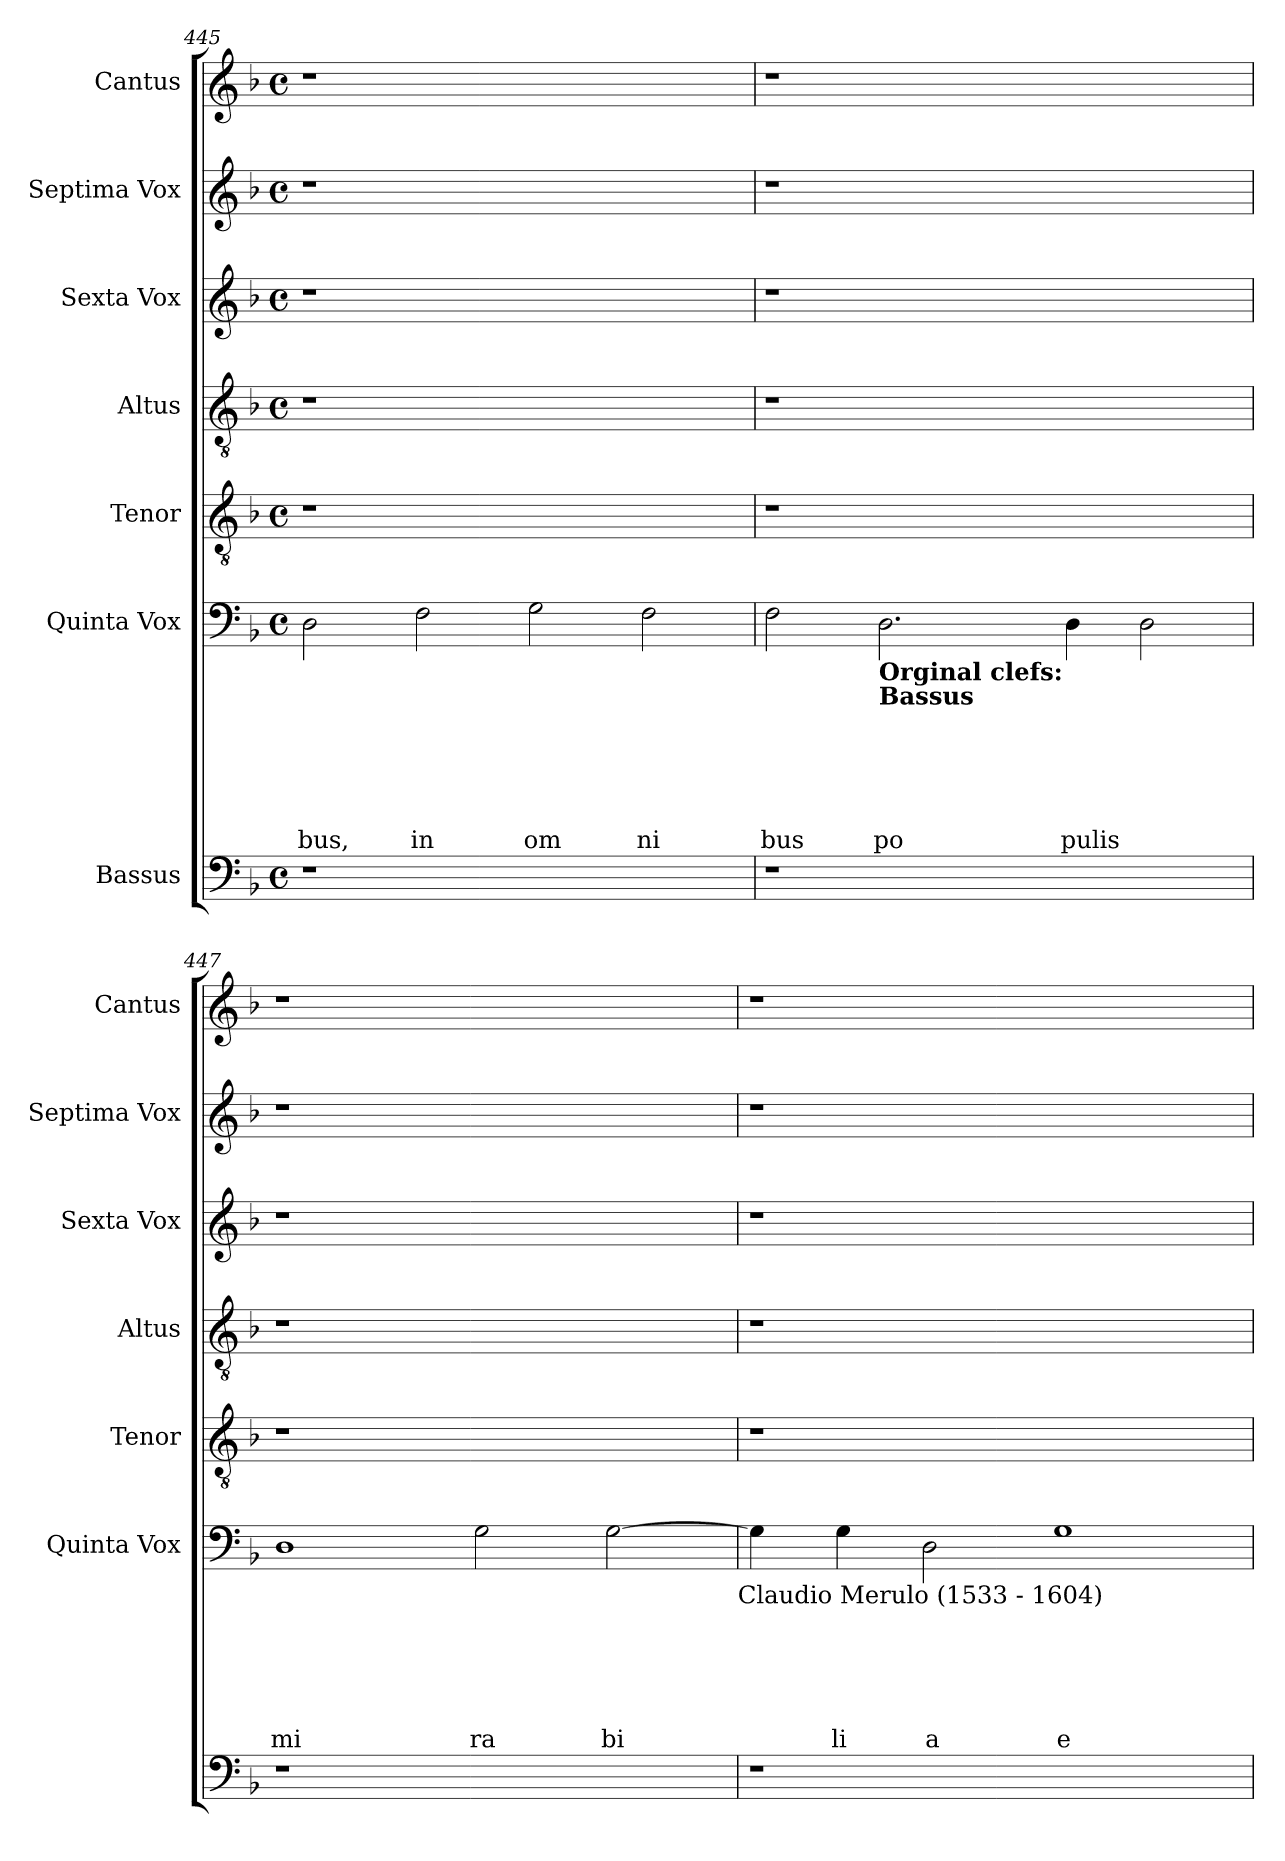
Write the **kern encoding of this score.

**kern	**kern	**text	**text	**text	**text	**text	**text	**kern	**kern	**kern	**kern	**kern
*part7	*part6	*part6	*part6	*part6	*part6	*part6	*part6	*part5	*part4	*part3	*part2	*part1
*staff7	*staff6	*staff6	*staff6	*staff6	*staff6	*staff6	*staff6	*staff5	*staff4	*staff3	*staff2	*staff1
*I"Bassus	*I"Quinta Vox	*	*	*	*	*	*	*I"Tenor	*I"Altus	*I"Sexta Vox	*I"Septima Vox	*I"Cantus
*	*I'Quinta Vox	*	*	*	*	*	*	*I'Tenor	*I'Altus	*I'Sexta Vox	*I'Septima Vox	*I'Cantus
*clefF4	*clefF4	*	*	*	*	*	*	*clefGv2	*clefGv2	*clefG2	*clefG2	*clefG2
*k[b-]	*k[b-]	*	*	*	*	*	*	*k[b-]	*k[b-]	*k[b-]	*k[b-]	*k[b-]
*F:	*F:	*	*	*	*	*	*	*F:	*F:	*F:	*F:	*F:
*M4/4	*M4/4	*	*	*	*	*	*	*M4/4	*M4/4	*M4/4	*M4/4	*M4/4
*met(c)	*met(c)	*	*	*	*	*	*	*met(c)	*met(c)	*met(c)	*met(c)	*met(c)
=445	=445	=445	=445	=445	=445	=445	=445	=445	=445	=445	=445	=445
!	!	!	!	!	!	!	!LO:LY:b	!	!	!	!	!
1r	2D\	.	.	.	.	.	bus,	1r	1r	1r	1r	1r
!	!	!	!	!	!	!	!LO:LY:b	!	!	!	!	!
.	2F\	.	.	.	.	.	in	.	.	.	.	.
!	!	!	!	!	!	!	!LO:LY:b	!	!	!	!	!
1ryy	2G\	.	.	.	.	.	om	1ryy	1ryy	1ryy	1ryy	1ryy
!	!	!	!	!	!	!	!LO:LY:b	!	!	!	!	!
.	2F\	.	.	.	.	.	ni	.	.	.	.	.
=446	=446	=446	=446	=446	=446	=446	=446	=446	=446	=446	=446	=446
!	!	!	!	!	!	!	!LO:LY:b	!	!	!	!	!
1r	2F\	.	.	.	.	.	bus	1r	1r	1r	1r	1r
!	!LO:TX:b:B:t=Orginal clefs&colon;	!	!	!	!	!	!	!	!	!	!	!
!	!LO:TX:b:B:t=Bassus	!	!	!	!	!	!	!	!	!	!	!
!	!	!	!	!	!	!	!LO:LY:b	!	!	!	!	!
.	2.D\	.	.	.	.	.	po	.	.	.	.	.
1ryy	.	.	.	.	.	.	.	1ryy	1ryy	1ryy	1ryy	1ryy
!	!	!	!	!	!	!	!LO:LY:b	!	!	!	!	!
.	4D\	.	.	.	.	.	pulis	.	.	.	.	.
.	2D\	.	.	.	.	.	.	.	.	.	.	.
=447	=447	=447	=447	=447	=447	=447	=447	=447	=447	=447	=447	=447
!	!	!	!	!	!	!	!LO:LY:b	!	!	!	!	!
1r	1D	.	.	.	.	.	mi	1r	1r	1r	1r	1r
!	!	!	!	!	!	!	!LO:LY:b	!	!	!	!	!
1ryy	2G\	.	.	.	.	.	ra	1ryy	1ryy	1ryy	1ryy	1ryy
!	!	!	!	!	!	!	!LO:LY:b	!	!	!	!	!
.	[>2G\	.	.	.	.	.	bi	.	.	.	.	.
!	!LO:TX:b:t=Claudio Merulo (1533 - 1604)	!	!	!	!	!	!	!	!	!	!	!
=448	=448	=448	=448	=448	=448	=448	=448	=448	=448	=448	=448	=448
1r	4G\]	.	.	.	.	.	.	1r	1r	1r	1r	1r
!	!	!	!	!	!	!	!LO:LY:b	!	!	!	!	!
.	4G\	.	.	.	.	.	li	.	.	.	.	.
!	!	!	!	!	!	!	!LO:LY:b	!	!	!	!	!
.	2D\	.	.	.	.	.	a	.	.	.	.	.
!	!	!	!	!	!	!	!LO:LY:b	!	!	!	!	!
1ryy	1G	.	.	.	.	.	e	1ryy	1ryy	1ryy	1ryy	1ryy
=	=	=	=	=	=	=	=	=	=	=	=	=
*-	*-	*-	*-	*-	*-	*-	*-	*-	*-	*-	*-	*-
